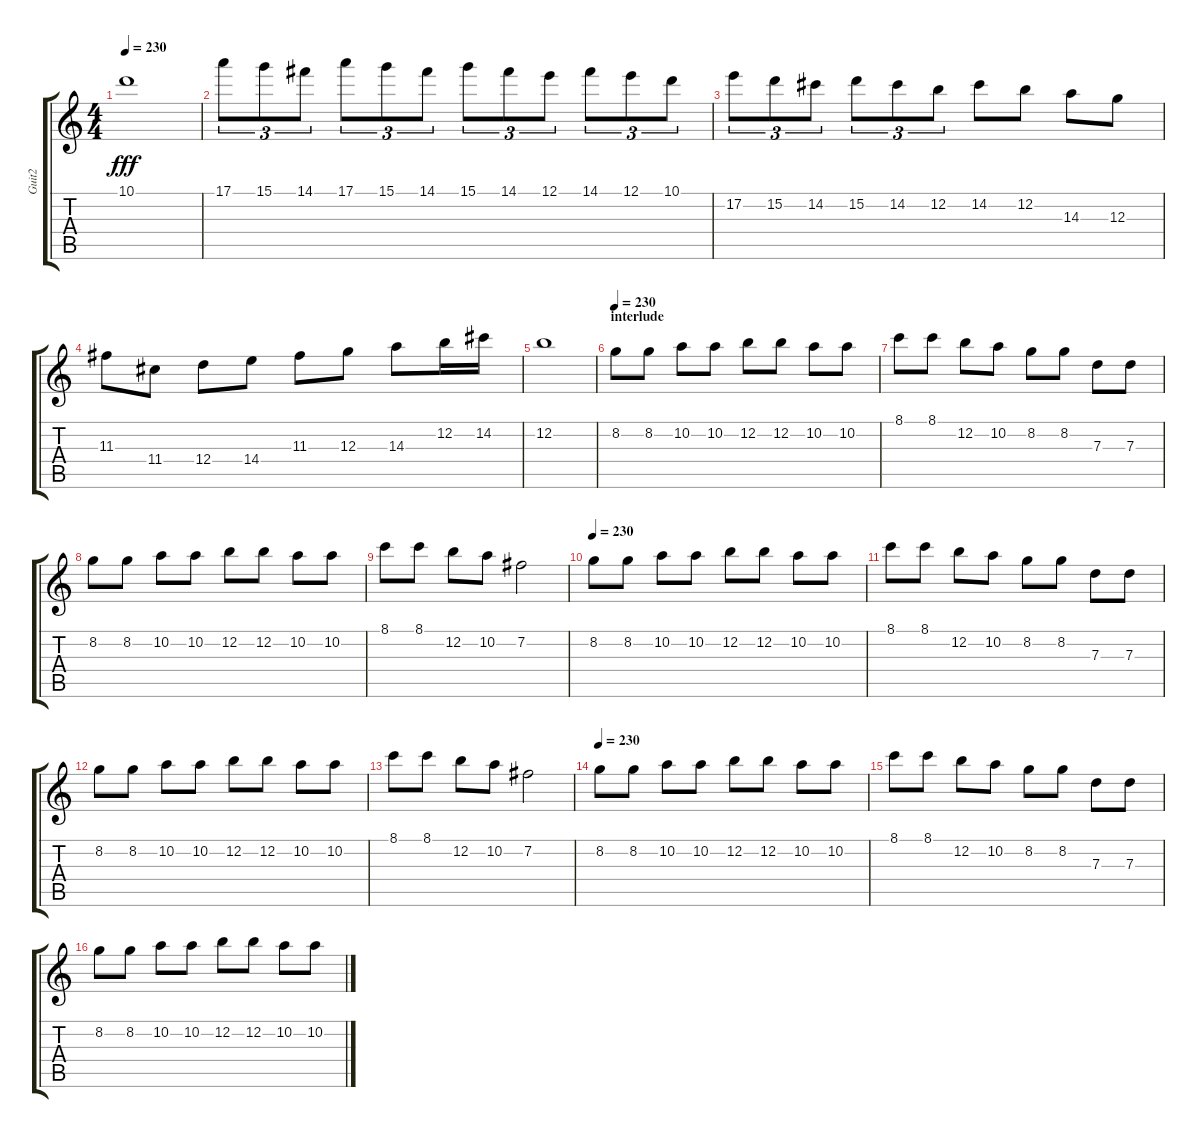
\track ("Guit2" "Guit2") {instrument overdrivenguitar}
\staff {score tabs}
\tuning (E4 B3 G3 D3 A2 E2) {hide}
\ts (4 4)
\tempo 230
\clef g2
\ks c
10.1.1{dy fff} |
17.1.8{tu (3 2) volume 13} 15.1.8{tu (3 2)} 14.1.8{tu (3 2)} 17.1.8{tu (3 2)} 15.1.8{tu (3 2)} 14.1.8{tu (3 2)} 15.1.8{tu (3 2)} 14.1.8{tu (3 2)} 12.1.8{tu (3 2)} 14.1.8{tu (3 2)} 12.1.8{tu (3 2)} 10.1.8{tu (3 2)} |
17.2.8{tu (3 2)} 15.2.8{tu (3 2)} 14.2.8{tu (3 2)} 15.2.8{tu (3 2)} 14.2.8{tu (3 2)} 12.2.8{tu (3 2)} 14.2.8 12.2.8 14.3.8 12.3.8 |
11.3.8 11.4.8 12.4.8 14.4.8 11.3.8 12.3.8 14.3.8 12.2.16 14.2.16 |
12.2.1 |
\section ("" "interlude")
\tempo 230
8.2.8{volume 11 instrument overdrivenguitar} 8.2.8 10.2.8 10.2.8 12.2.8 12.2.8 10.2.8 10.2.8 |
8.1.8 8.1.8 12.2.8 10.2.8 8.2.8 8.2.8 7.3.8 7.3.8 |
8.2.8 8.2.8 10.2.8 10.2.8 12.2.8 12.2.8 10.2.8 10.2.8 |
8.1.8 8.1.8 12.2.8 10.2.8 7.2.2 |
\tempo 230
8.2.8{instrument overdrivenguitar} 8.2.8 10.2.8 10.2.8 12.2.8 12.2.8 10.2.8 10.2.8 |
8.1.8 8.1.8 12.2.8 10.2.8 8.2.8 8.2.8 7.3.8 7.3.8 |
8.2.8 8.2.8 10.2.8 10.2.8 12.2.8 12.2.8 10.2.8 10.2.8 |
8.1.8 8.1.8 12.2.8 10.2.8 7.2.2 |
\tempo 230
8.2.8{instrument overdrivenguitar} 8.2.8 10.2.8 10.2.8 12.2.8 12.2.8 10.2.8 10.2.8 |
8.1.8 8.1.8 12.2.8 10.2.8 8.2.8 8.2.8 7.3.8 7.3.8 |
8.2.8 8.2.8 10.2.8 10.2.8 12.2.8 12.2.8 10.2.8 10.2.8
